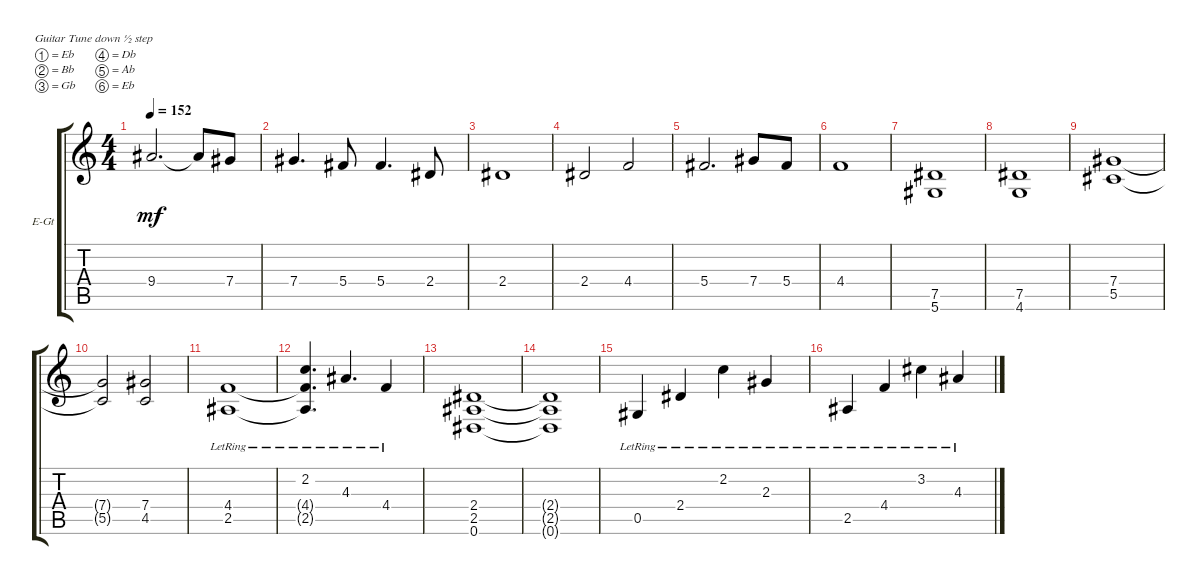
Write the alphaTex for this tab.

\bracketExtendMode groupsimilarinstruments
\firstSystemTrackNameOrientation horizontal
\otherSystemsTrackNameOrientation horizontal
\track ("Rhythm" "E-Gt") {instrument distortionguitar}
\staff {score tabs}
\tuning (Eb4 Bb3 Gb3 Db3 Ab2 Eb2)
\ts (4 4)
\tempo 152
\clef g2
\ks c
9.4.2{d dy mf} 9.4{t}.8 7.4.8 |
7.4.4{d} 5.4.8 5.4.4{d} 2.4.8 |
2.4.1 |
2.4.2 4.4.2 |
5.4.2{d} 7.4.8 5.4.8 |
4.4.1 |
(5.6 7.5).1 |
(4.6 7.5).1 |
(5.5 7.4).1 |
(5.5{t} 7.4{t}).2 (4.5 7.4).2 |
(2.5{lr} 4.4{lr}).1 |
(2.2{lr} 4.4{lr t} 2.5{lr t}).4{d} 4.3{lr}.4{d} 4.4{lr}.4 |
(0.6 2.5 2.4).1 |
(0.6{t} 2.5{t} 2.4{t}).1 |
0.5{lr}.4 2.4{lr}.4 2.2{lr}.4 2.3{lr}.4 |
2.5{lr}.4 4.4{lr}.4 3.2{lr}.4 4.3{lr}.4
